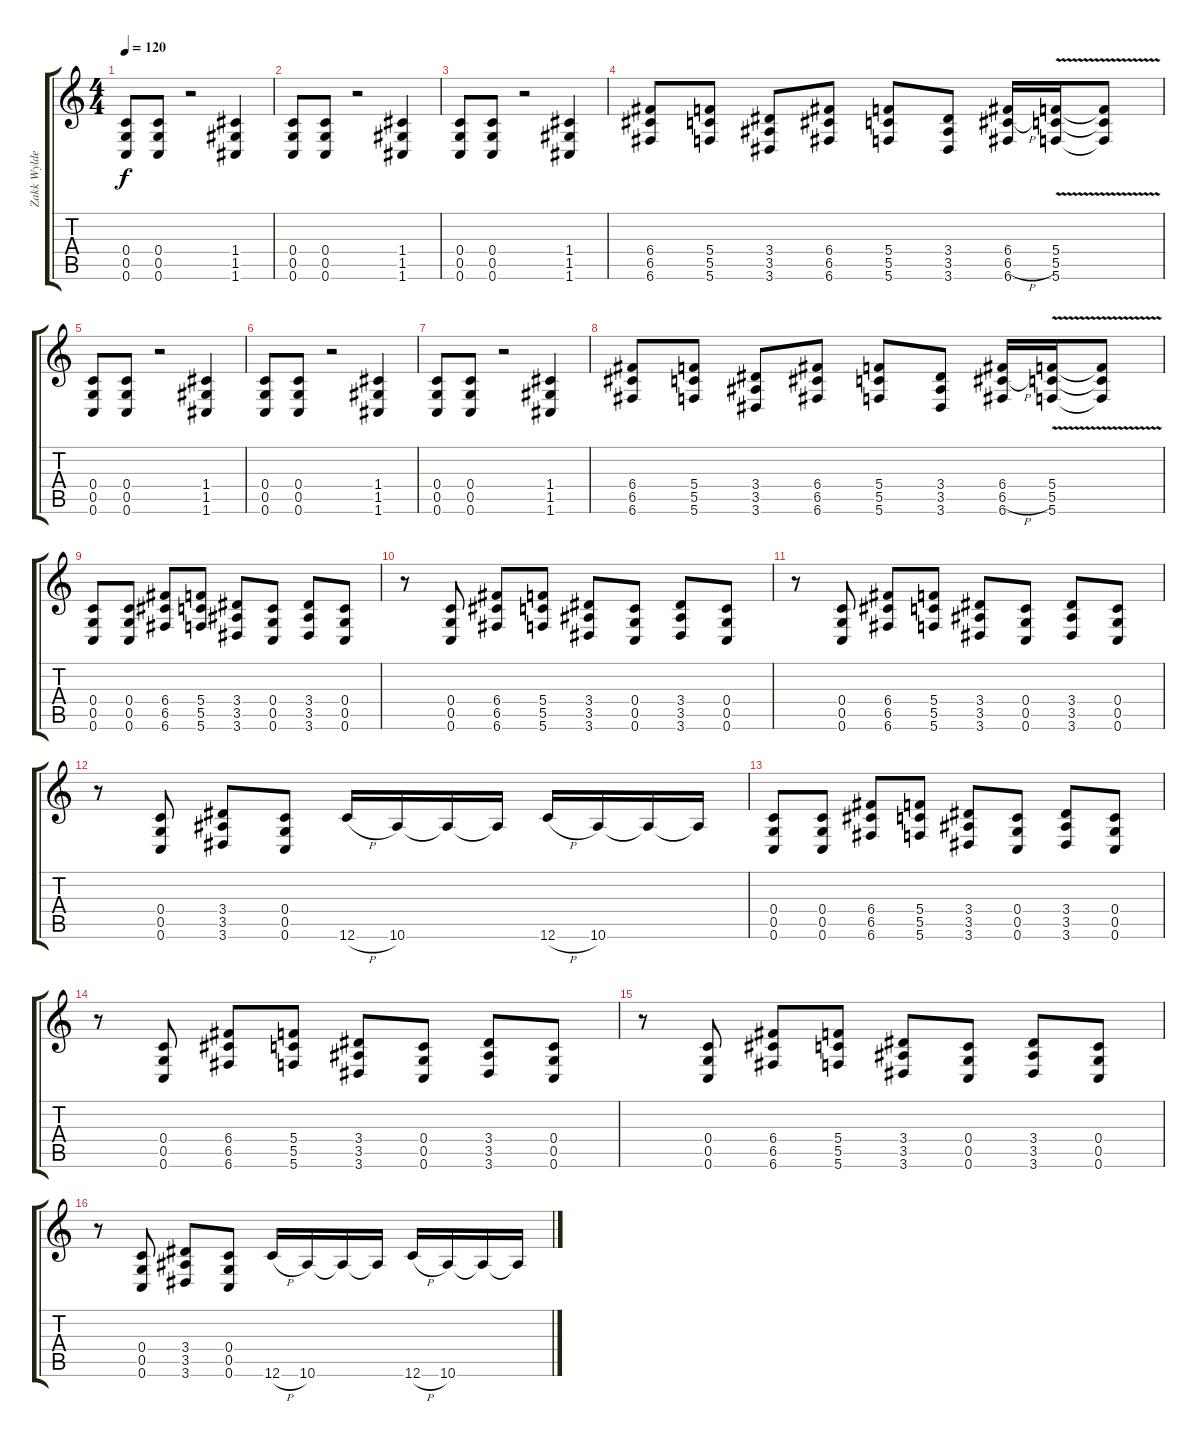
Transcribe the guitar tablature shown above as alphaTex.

\track ("Zakk Wylde - Rhythm Guitar" "Zakk Wylde") {instrument distortionguitar}
\staff {score tabs}
\tuning (D4 A3 F3 C3 G2 C2) {hide}
\ts (4 4)
\tempo 120
\clef g2
\ks c
(0.4 0.5 0.6).8{dy f} (0.4 0.5 0.6).8 r.2 (1.4 1.5 1.6).4 |
(0.4 0.5 0.6).8 (0.4 0.5 0.6).8 r.2 (1.4 1.5 1.6).4 |
(0.4 0.5 0.6).8 (0.4 0.5 0.6).8 r.2 (1.4 1.5 1.6).4 |
(6.4 6.5 6.6).8 (5.4 5.5 5.6).8 (3.4 3.5 3.6).8 (6.4 6.5 6.6).8 (5.4 5.5 5.6).8 (3.4 3.5 3.6).8 (6.4 6.5{h} 6.6).16 (5.4{v} 5.5 5.6).16 (5.4{t} 5.5{t} 5.6{t}).8 |
(0.4 0.5 0.6).8 (0.4 0.5 0.6).8 r.2 (1.4 1.5 1.6).4 |
(0.4 0.5 0.6).8 (0.4 0.5 0.6).8 r.2 (1.4 1.5 1.6).4 |
(0.4 0.5 0.6).8 (0.4 0.5 0.6).8 r.2 (1.4 1.5 1.6).4 |
(6.4 6.5 6.6).8 (5.4 5.5 5.6).8 (3.4 3.5 3.6).8 (6.4 6.5 6.6).8 (5.4 5.5 5.6).8 (3.4 3.5 3.6).8 (6.4 6.5{h} 6.6).16 (5.4{v} 5.5 5.6).16 (5.4{t} 5.5{t} 5.6{t}).8 |
(0.4 0.5 0.6).8 (0.4 0.5 0.6).8 (6.4 6.5 6.6).8 (5.4 5.5 5.6).8 (3.4 3.5 3.6).8 (0.4 0.5 0.6).8 (3.4 3.5 3.6).8 (0.4 0.5 0.6).8 |
r.8 (0.4 0.5 0.6).8 (6.4 6.5 6.6).8 (5.4 5.5 5.6).8 (3.4 3.5 3.6).8 (0.4 0.5 0.6).8 (3.4 3.5 3.6).8 (0.4 0.5 0.6).8 |
r.8 (0.4 0.5 0.6).8 (6.4 6.5 6.6).8 (5.4 5.5 5.6).8 (3.4 3.5 3.6).8 (0.4 0.5 0.6).8 (3.4 3.5 3.6).8 (0.4 0.5 0.6).8 |
r.8 (0.4 0.5 0.6).8 (3.4 3.5 3.6).8 (0.4 0.5 0.6).8 12.6{h}.16 10.6.16 10.6{t}.16 10.6{t}.16 12.6{h}.16 10.6.16 10.6{t}.16 10.6{t}.16 |
(0.4 0.5 0.6).8 (0.4 0.5 0.6).8 (6.4 6.5 6.6).8 (5.4 5.5 5.6).8 (3.4 3.5 3.6).8 (0.4 0.5 0.6).8 (3.4 3.5 3.6).8 (0.4 0.5 0.6).8 |
r.8 (0.4 0.5 0.6).8 (6.4 6.5 6.6).8 (5.4 5.5 5.6).8 (3.4 3.5 3.6).8 (0.4 0.5 0.6).8 (3.4 3.5 3.6).8 (0.4 0.5 0.6).8 |
r.8 (0.4 0.5 0.6).8 (6.4 6.5 6.6).8 (5.4 5.5 5.6).8 (3.4 3.5 3.6).8 (0.4 0.5 0.6).8 (3.4 3.5 3.6).8 (0.4 0.5 0.6).8 |
r.8 (0.4 0.5 0.6).8 (3.4 3.5 3.6).8 (0.4 0.5 0.6).8 12.6{h}.16 10.6.16 10.6{t}.16 10.6{t}.16 12.6{h}.16 10.6.16 10.6{t}.16 10.6{t}.16
